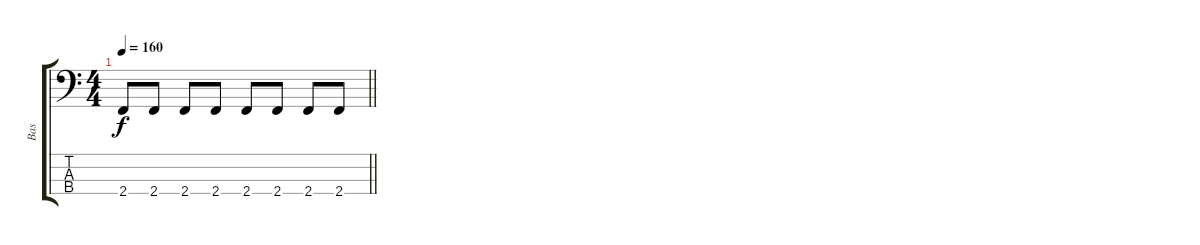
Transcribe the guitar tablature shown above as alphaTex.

\track ("Bas" "Bas") {instrument electricbassfinger}
\staff {score tabs}
\tuning (Gb2 Db2 Ab1 Eb1) {hide}
\ts (4 4)
\tempo 160
\clef f4
\barLineRight lightlight
\ks c
2.4.8{dy f} 2.4.8 2.4.8 2.4.8 2.4.8 2.4.8 2.4.8 2.4.8
